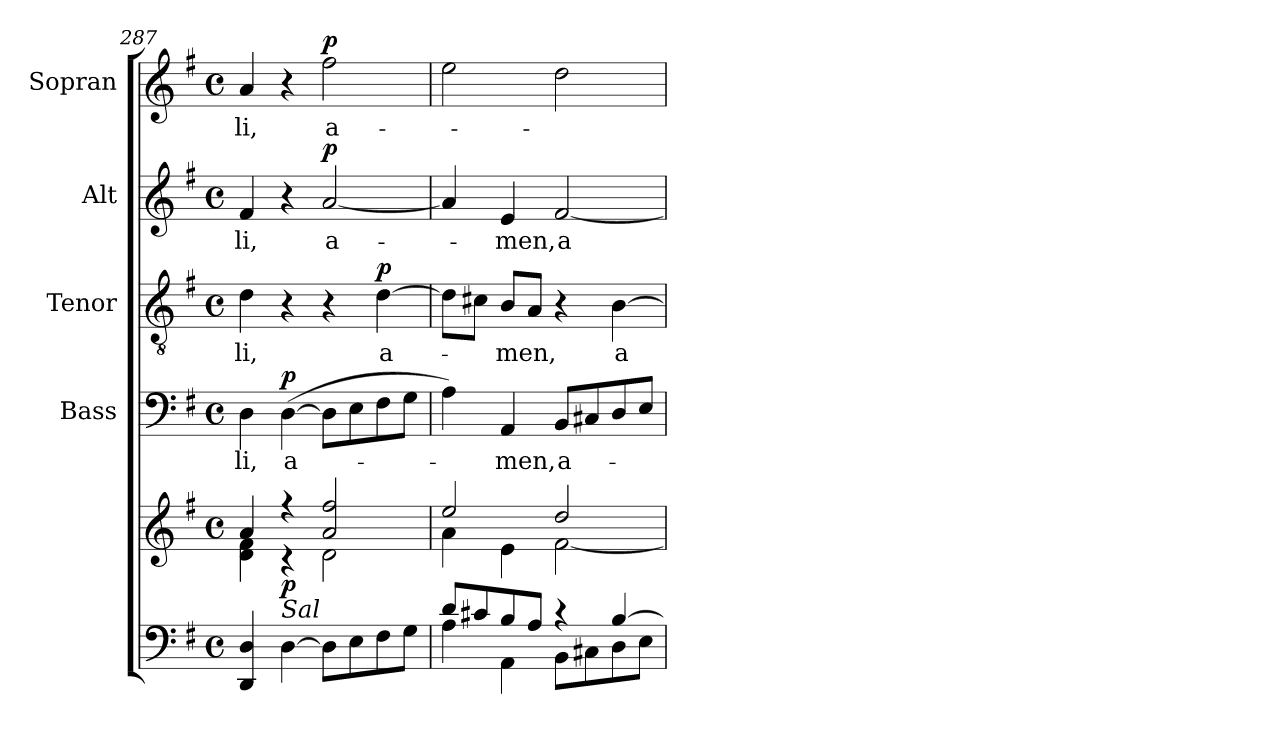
**kern	**kern	**dynam	**kern	**text	**dynam	**kern	**text	**dynam	**kern	**text	**dynam	**kern	**text	**dynam
*part5	*part5	*part5	*part4	*part4	*part4	*part3	*part3	*part3	*part2	*part2	*part2	*part1	*part1	*part1
*staff6	*staff5	*staff5/6	*staff4	*staff4	*staff4	*staff3	*staff3	*staff3	*staff2	*staff2	*staff2	*staff1	*staff1	*staff1
*	*	*	*I"Bass	*	*	*I"Tenor	*	*	*I"Alt	*	*	*I"Sopran	*	*
*	*	*	*I'B.	*	*	*I'T.	*	*	*I'A.	*	*	*I'S.	*	*
*clefF4	*clefG2	*	*clefF4	*	*	*clefGv2	*	*	*clefG2	*	*	*clefG2	*	*
*k[f#]	*k[f#]	*	*k[f#]	*	*	*k[f#]	*	*	*k[f#]	*	*	*k[f#]	*	*
*G:	*G:	*	*G:	*	*	*G:	*	*	*G:	*	*	*G:	*	*
*M4/4	*M4/4	*	*M4/4	*	*	*M4/4	*	*	*M4/4	*	*	*M4/4	*	*
*met(c)	*met(c)	*	*met(c)	*	*	*met(c)	*	*	*met(c)	*	*	*met(c)	*	*
=287	=287	=287	=287	=287	=287	=287	=287	=287	=287	=287	=287	=287	=287	=287
*	*^	*	*	*	*	*	*	*	*	*	*	*	*	*
!	!	!	!	!	!LO:LY:b	!	!	!LO:LY:b	!	!	!LO:LY:b	!	!	!LO:LY:b	!
4DD/ 4D/	4a/	4d\ 4f#\	.	4D\	-li,	.	4d\	-li,	.	4f#/	-li,	.	4a/	-li,	.
!	!LO:TX:b:i:t=Sal	!	!	!	!	!	!	!	!	!	!	!	!	!	!
!	!	!	!LO:DY:b	!	!LO:LY:b	!LO:DY:a	!	!	!	!	!	!	!	!	!
[4D\	4r	4r	p	(>[4D\	a-	p	4r	.	.	4r	.	.	4r	.	.
!	!	!	!	!	!	!	!	!	!	!	!LO:LY:b	!LO:DY:a	!	!LO:LY:b	!LO:DY:a
8D\L]	2a/ 2ff#/	2d\	.	8D\L]	.	.	4r	.	.	[2a/	a-	p	2ff#\	a-	p
8E\	.	.	.	8E\	.	.	.	.	.	.	.	.	.	.	.
!	!	!	!	!	!	!	!	!LO:LY:b	!LO:DY:a	!	!	!	!	!	!
8F#\	.	.	.	8F#\	.	.	[4d\	a-	p	.	.	.	.	.	.
8G\J	.	.	.	8G\J	.	.	.	.	.	.	.	.	.	.	.
=288	=288	=288	=288	=288	=288	=288	=288	=288	=288	=288	=288	=288	=288	=288	=288
*^	*	*	*	*	*	*	*	*	*	*	*	*	*	*	*
8d/L	4A\	2ee/	4a\	.	4A\)	.	.	8d\L]	.	.	4a/]	.	.	2ee\	.	.
8c#X/	.	.	.	.	.	.	.	8c#X\J	.	.	.	.	.	.	.	.
!	!	!	!	!	!	!LO:LY:b	!	!	!LO:LY:b	!	!	!LO:LY:b	!	!	!	!
8B/	4AA\	.	4e\	.	4AA/	-men,	.	8B/L	-men,	.	4e/	-men,	.	.	.	.
8A/J	.	.	.	.	.	.	.	8A/J	.	.	.	.	.	.	.	.
!	!	!	!	!	!	!LO:LY:b	!	!	!	!	!	!LO:LY:b	!	!	!	!
4rc	8BB\L	2dd/	[<2f#\	.	8BB/L	a-	.	4r	.	.	[2f#/	a-	.	2dd\	.	.
.	8C#X\	.	.	.	8C#X/	.	.	.	.	.	.	.	.	.	.	.
!	!	!	!	!	!	!	!	!	!LO:LY:b	!	!	!	!	!	!	!
[>4B/	8D\	.	.	.	8D/	.	.	[4B\	a-	.	.	.	.	.	.	.
.	8E\J	.	.	.	8E/J	.	.	.	.	.	.	.	.	.	.	.
*v	*v	*	*	*	*	*	*	*	*	*	*	*	*	*	*	*
*	*v	*v	*	*	*	*	*	*	*	*	*	*	*	*	*
=	=	=	=	=	=	=	=	=	=	=	=	=	=	=
*-	*-	*-	*-	*-	*-	*-	*-	*-	*-	*-	*-	*-	*-	*-
